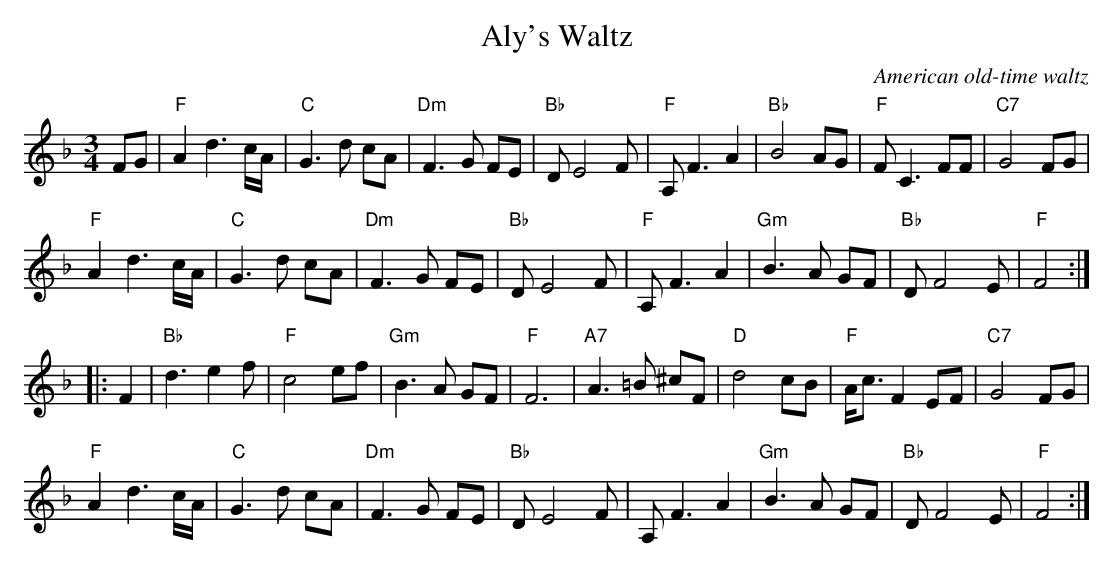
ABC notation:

X:1
T: Aly's Waltz
O: American old-time waltz
M: 3/4
L: 1/8
K: F
FG |\
"F"A2 d3 c/A/ | "C"G3 d cA | "Dm"F3 G FE | "Bb" D E4 F |\
"F"A, F3 A2 | "Bb"B4 AG | "F"F C3 FF | "C7"G4 FG |
"F"A2 d3 c/A/ | "C"G3 d cA | "Dm"F3 G FE | "Bb"D E4 F |\
"F"A, F3 A2 | "Gm"B3 A GF | "Bb"D F4 E | "F"F4 :|
|: F2 |\
"Bb"d3 e2 f | "F"c4 ef | "Gm"B3 A GF | "F"F6 |\
"A7"A3 =B ^cF | "D"d4 cB | "F"A<c F2 EF | "C7"G4 FG |
"F"A2 d3 c/A/ | "C"G3 d cA | "Dm"F3 G FE | "Bb"D E4 F |\
A, F3 A2 | "Gm"B3 A GF | "Bb"D F4 E | "F"F4 :|
